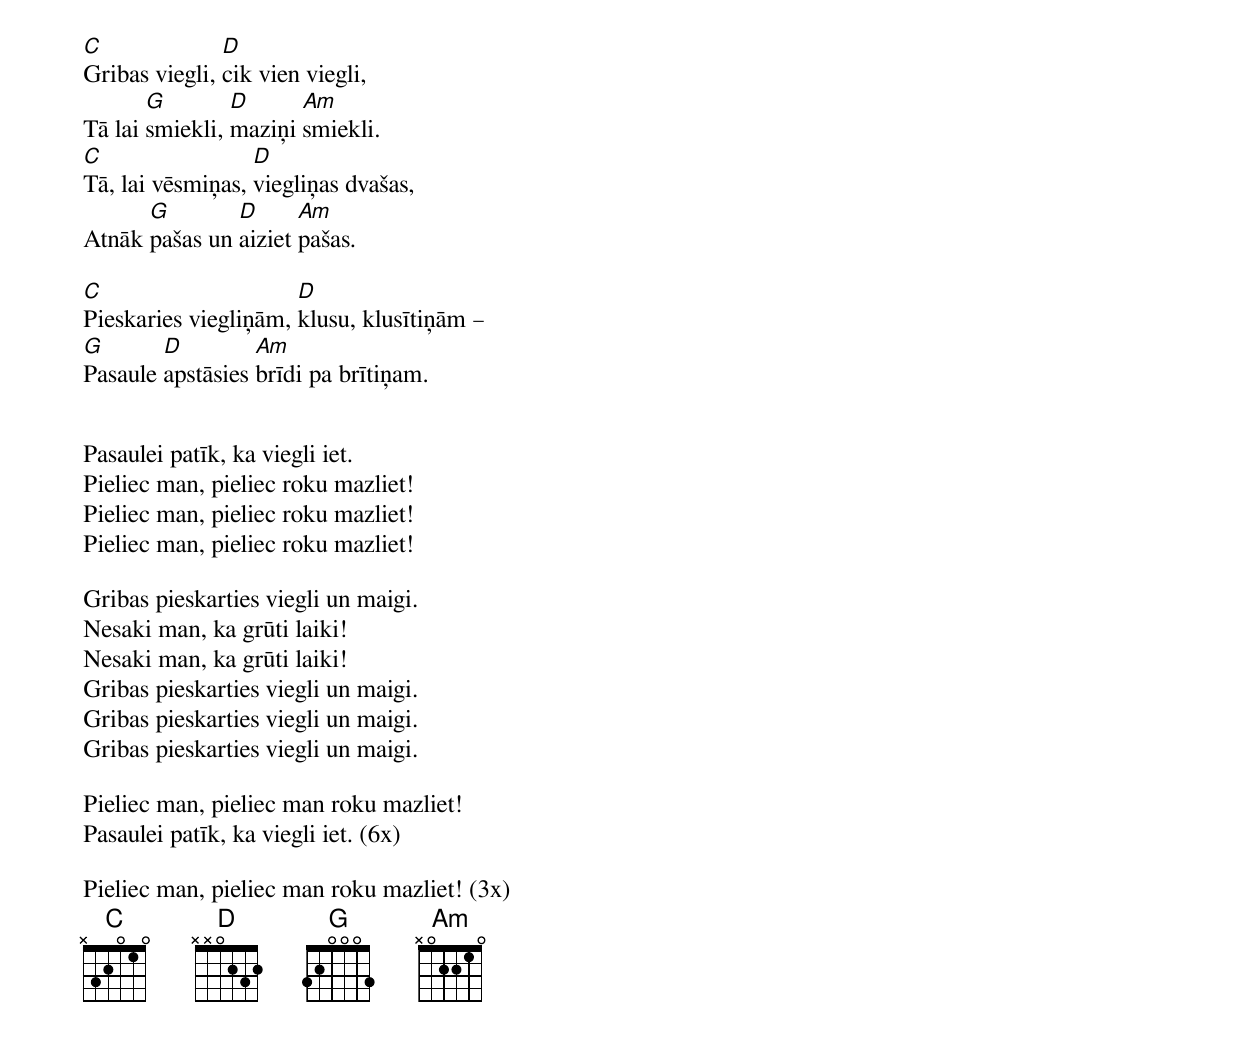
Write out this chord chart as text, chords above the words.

C              D
Gribas viegli, cik vien viegli,
       G        D      Am
Tā lai smiekli, maziņi smiekli.
C                 D
Tā, lai vēsmiņas, viegliņas dvašas,
      G        D      Am
Atnāk pašas un aiziet pašas.

C                     D
Pieskaries viegliņām, klusu, klusītiņām –
G       D         Am
Pasaule apstāsies brīdi pa brītiņam.


Pasaulei patīk, ka viegli iet.
Pieliec man, pieliec roku mazliet!
Pieliec man, pieliec roku mazliet!
Pieliec man, pieliec roku mazliet!

Gribas pieskarties viegli un maigi.
Nesaki man, ka grūti laiki!
Nesaki man, ka grūti laiki!
Gribas pieskarties viegli un maigi.
Gribas pieskarties viegli un maigi.
Gribas pieskarties viegli un maigi.

Pieliec man, pieliec man roku mazliet!
Pasaulei patīk, ka viegli iet. (6x)

Pieliec man, pieliec man roku mazliet! (3x)
